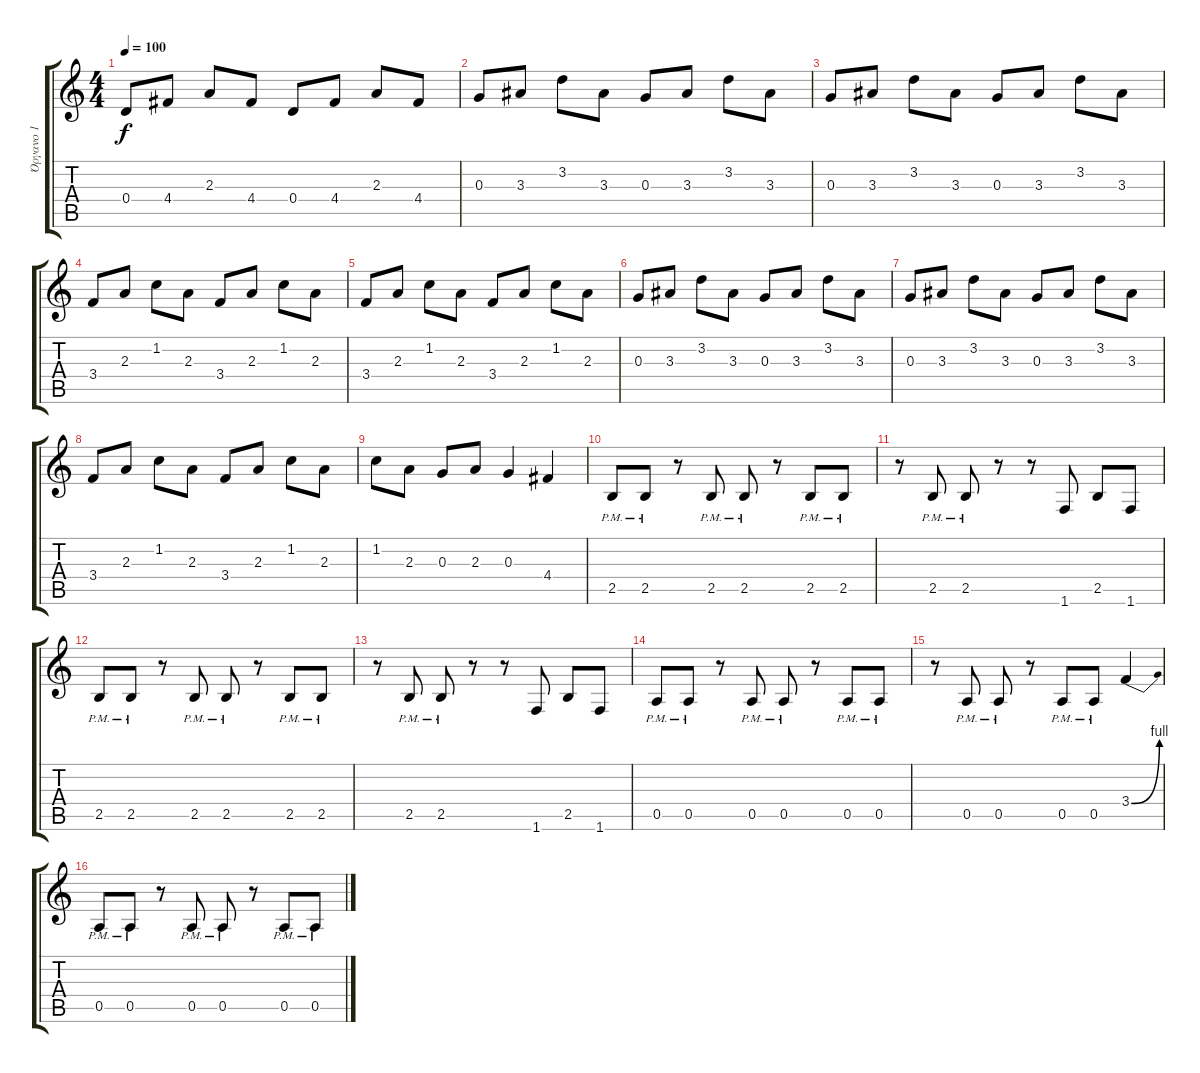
\track ("Όργανο 1" "Όργανο 1") {instrument overdrivenguitar}
\staff {score tabs}
\tuning (E4 B3 G3 D3 A2 E2) {hide}
\ts (4 4)
\tempo 100
\clef g2
\ks c
0.4.8{dy f} 4.4.8 2.3.8 4.4.8 0.4.8 4.4.8 2.3.8 4.4.8 |
0.3.8 3.3.8 3.2.8 3.3.8 0.3.8 3.3.8 3.2.8 3.3.8 |
0.3.8 3.3.8 3.2.8 3.3.8 0.3.8 3.3.8 3.2.8 3.3.8 |
3.4.8 2.3.8 1.2.8 2.3.8 3.4.8 2.3.8 1.2.8 2.3.8 |
3.4.8 2.3.8 1.2.8 2.3.8 3.4.8 2.3.8 1.2.8 2.3.8 |
0.3.8 3.3.8 3.2.8 3.3.8 0.3.8 3.3.8 3.2.8 3.3.8 |
0.3.8 3.3.8 3.2.8 3.3.8 0.3.8 3.3.8 3.2.8 3.3.8 |
3.4.8 2.3.8 1.2.8 2.3.8 3.4.8 2.3.8 1.2.8 2.3.8 |
1.2.8 2.3.8 0.3.8 2.3.8 0.3.4 4.4.4 |
2.5{pm}.8 2.5{pm}.8 r.8 2.5{pm}.8 2.5{pm}.8 r.8 2.5{pm}.8 2.5{pm}.8 |
r.8 2.5{pm}.8 2.5{pm}.8 r.8 r.8 1.6.8 2.5.8 1.6.8 |
2.5{pm}.8 2.5{pm}.8 r.8 2.5{pm}.8 2.5{pm}.8 r.8 2.5{pm}.8 2.5{pm}.8 |
r.8 2.5{pm}.8 2.5{pm}.8 r.8 r.8 1.6.8 2.5.8 1.6.8 |
0.5{pm}.8 0.5{pm}.8 r.8 0.5{pm}.8 0.5{pm}.8 r.8 0.5{pm}.8 0.5{pm}.8 |
r.8 0.5{pm}.8 0.5{pm}.8 r.8 0.5{pm}.8 0.5{pm}.8 3.4{be (bend 0 0 60 4)}.4 |
0.5{pm}.8 0.5{pm}.8 r.8 0.5{pm}.8 0.5{pm}.8 r.8 0.5{pm}.8 0.5{pm}.8
